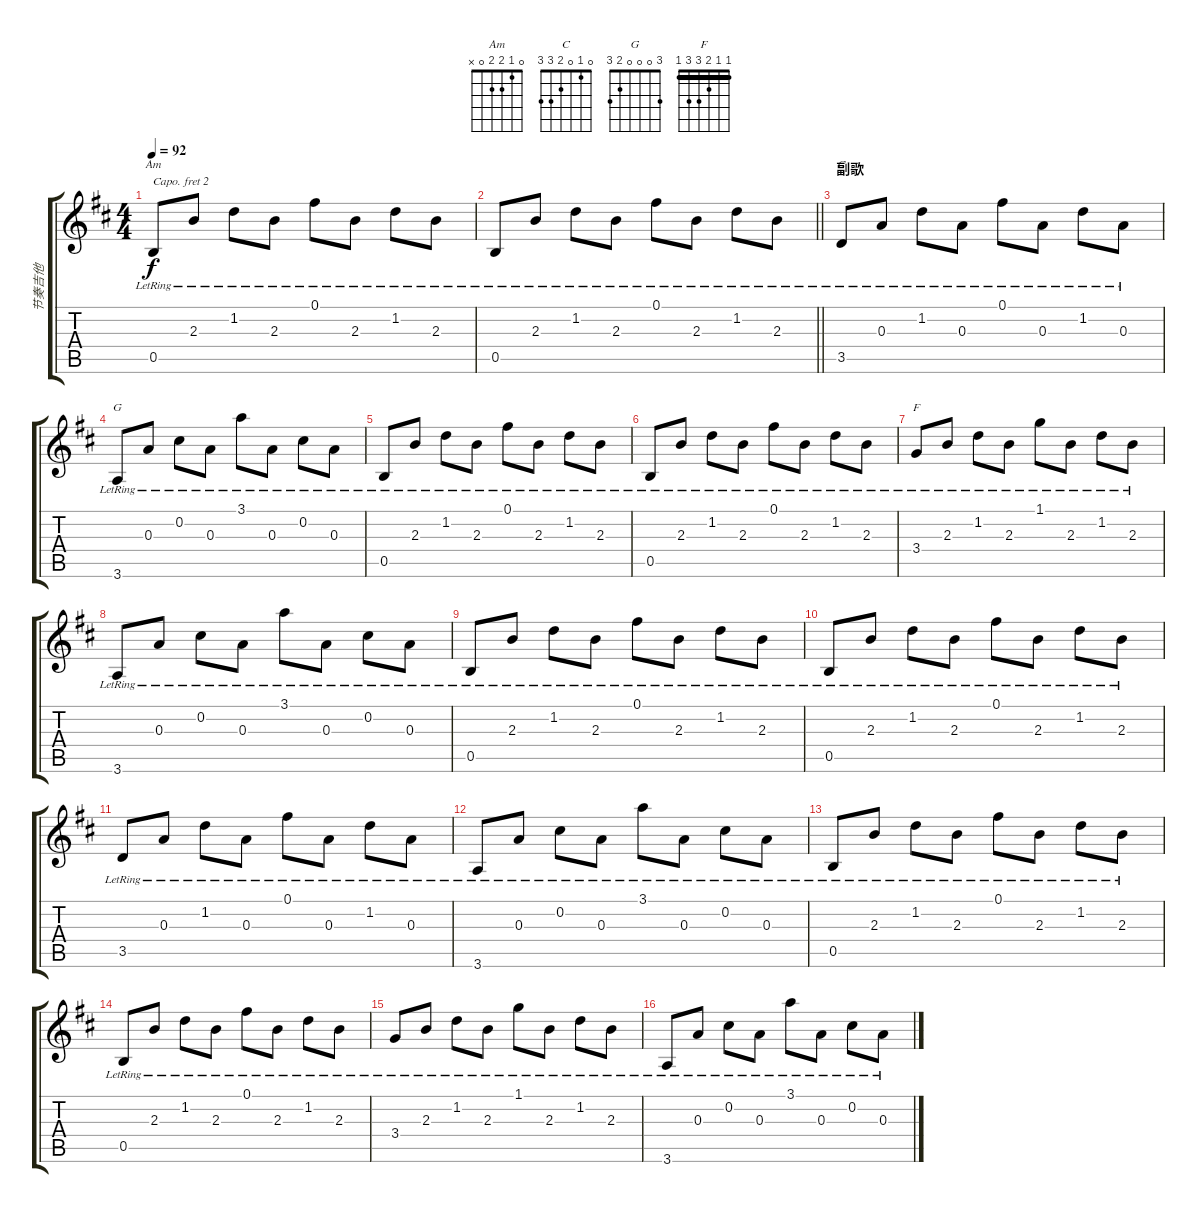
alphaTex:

\track ("节奏吉他" "节奏吉他") {instrument electricguitarjazz}
\staff {score tabs}
\capo 2
\tuning (E4 B3 G3 D3 A2 E2) {hide}
\chord ("Am" 0 1 2 2 0 x)
\chord ("C" 0 1 0 2 3 3)
\chord ("G" 3 0 0 0 2 3)
\chord ("F" 1 1 2 3 3 1) {barre 1}
\ts (4 4)
\tempo 92
\clef g2
\ks d
0.5{lr}.8{ch "Am" dy f} 2.3{lr}.8 1.2{lr}.8 2.3{lr}.8 0.1{lr}.8 2.3{lr}.8 1.2{lr}.8 2.3{lr}.8 |
\barLineRight lightlight
0.5{lr}.8 2.3{lr}.8 1.2{lr}.8 2.3{lr}.8 0.1{lr}.8 2.3{lr}.8 1.2{lr}.8 2.3{lr}.8 |
\section ("" "副歌")
3.5{lr}.8{ch "C"} 0.3{lr}.8 1.2{lr}.8 0.3{lr}.8 0.1{lr}.8 0.3{lr}.8 1.2{lr}.8 0.3{lr}.8 |
3.6{lr}.8{ch "G"} 0.3{lr}.8 0.2{lr}.8 0.3{lr}.8 3.1{lr}.8 0.3{lr}.8 0.2{lr}.8 0.3{lr}.8 |
0.5{lr}.8 2.3{lr}.8 1.2{lr}.8 2.3{lr}.8 0.1{lr}.8 2.3{lr}.8 1.2{lr}.8 2.3{lr}.8 |
0.5{lr}.8 2.3{lr}.8 1.2{lr}.8 2.3{lr}.8 0.1{lr}.8 2.3{lr}.8 1.2{lr}.8 2.3{lr}.8 |
3.4{lr}.8{ch "F"} 2.3{lr}.8 1.2{lr}.8 2.3{lr}.8 1.1{lr}.8 2.3{lr}.8 1.2{lr}.8 2.3{lr}.8 |
3.6{lr}.8 0.3{lr}.8 0.2{lr}.8 0.3{lr}.8 3.1{lr}.8 0.3{lr}.8 0.2{lr}.8 0.3{lr}.8 |
0.5{lr}.8 2.3{lr}.8 1.2{lr}.8 2.3{lr}.8 0.1{lr}.8 2.3{lr}.8 1.2{lr}.8 2.3{lr}.8 |
0.5{lr}.8 2.3{lr}.8 1.2{lr}.8 2.3{lr}.8 0.1{lr}.8 2.3{lr}.8 1.2{lr}.8 2.3{lr}.8 |
3.5{lr}.8 0.3{lr}.8 1.2{lr}.8 0.3{lr}.8 0.1{lr}.8 0.3{lr}.8 1.2{lr}.8 0.3{lr}.8 |
3.6{lr}.8 0.3{lr}.8 0.2{lr}.8 0.3{lr}.8 3.1{lr}.8 0.3{lr}.8 0.2{lr}.8 0.3{lr}.8 |
0.5{lr}.8 2.3{lr}.8 1.2{lr}.8 2.3{lr}.8 0.1{lr}.8 2.3{lr}.8 1.2{lr}.8 2.3{lr}.8 |
0.5{lr}.8 2.3{lr}.8 1.2{lr}.8 2.3{lr}.8 0.1{lr}.8 2.3{lr}.8 1.2{lr}.8 2.3{lr}.8 |
3.4{lr}.8 2.3{lr}.8 1.2{lr}.8 2.3{lr}.8 1.1{lr}.8 2.3{lr}.8 1.2{lr}.8 2.3{lr}.8 |
3.6{lr}.8 0.3{lr}.8 0.2{lr}.8 0.3{lr}.8 3.1{lr}.8 0.3{lr}.8 0.2{lr}.8 0.3{lr}.8
